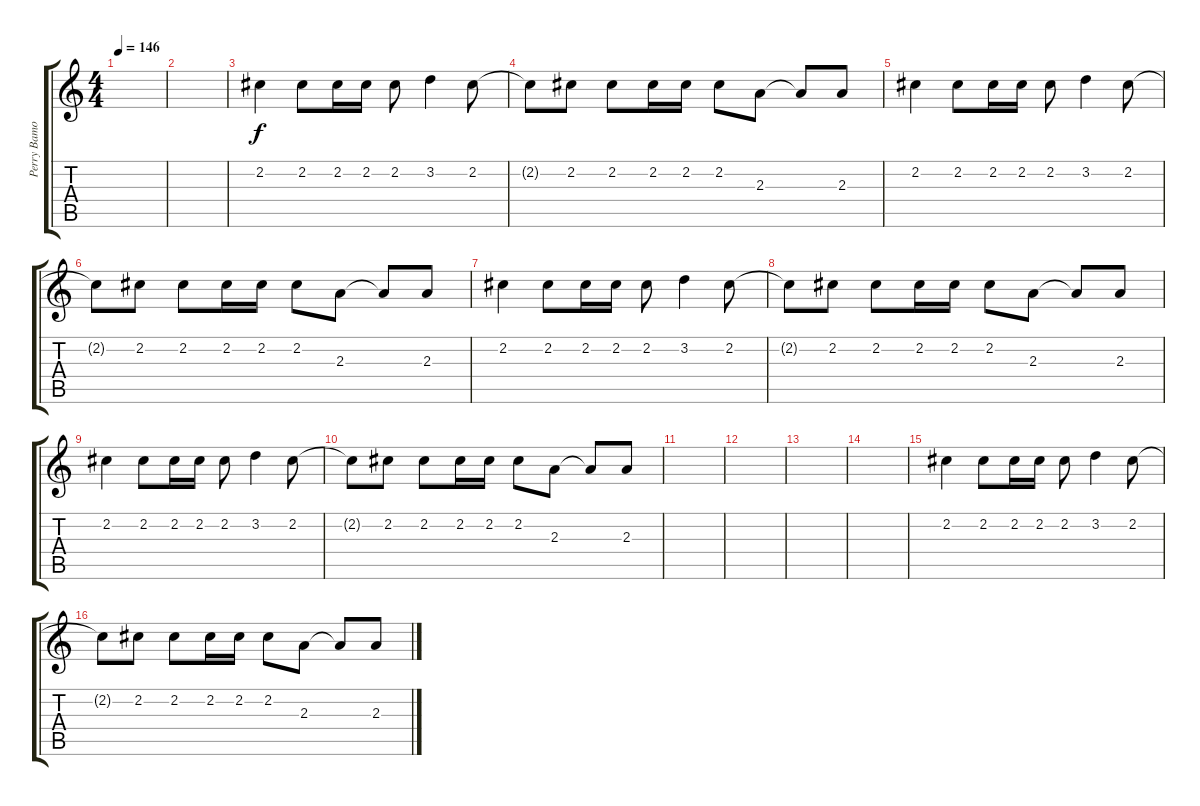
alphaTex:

\track ("Perry Bamonte Electric Guitar" "Perry Bamo") {instrument electricguitarjazz}
\staff {score tabs}
\tuning (E4 B3 G3 D3 A2 E2) {hide}
\ts (4 4)
\tempo 146
\clef g2
\ks c
|
|
2.2.4 2.2.8 2.2.16 2.2.16 2.2.8 3.2.4 2.2.8 |
2.2{t}.8 2.2.8 2.2.8 2.2.16 2.2.16 2.2.8 2.3.8 2.3{t}.8 2.3.8 |
2.2.4 2.2.8 2.2.16 2.2.16 2.2.8 3.2.4 2.2.8 |
2.2{t}.8 2.2.8 2.2.8 2.2.16 2.2.16 2.2.8 2.3.8 2.3{t}.8 2.3.8 |
2.2.4 2.2.8 2.2.16 2.2.16 2.2.8 3.2.4 2.2.8 |
2.2{t}.8 2.2.8 2.2.8 2.2.16 2.2.16 2.2.8 2.3.8 2.3{t}.8 2.3.8 |
2.2.4 2.2.8 2.2.16 2.2.16 2.2.8 3.2.4 2.2.8 |
2.2{t}.8 2.2.8 2.2.8 2.2.16 2.2.16 2.2.8 2.3.8 2.3{t}.8 2.3.8 |
|
|
|
|
2.2.4{instrument electricguitarclean} 2.2.8 2.2.16 2.2.16 2.2.8 3.2.4 2.2.8 |
2.2{t}.8 2.2.8 2.2.8 2.2.16 2.2.16 2.2.8 2.3.8 2.3{t}.8 2.3.8
